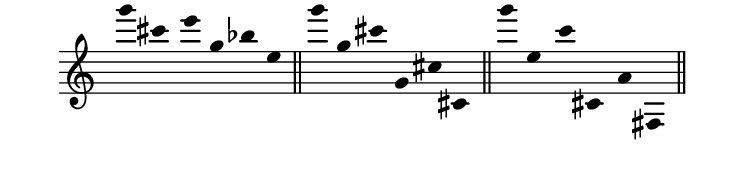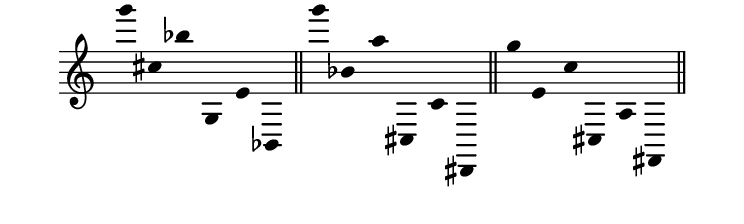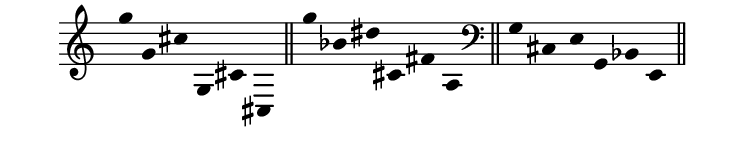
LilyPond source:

\version "2.10.33"

\include "../config/lib.ly"

\score {
  \new Staff \with { \remove "Time_signature_engraver" }{
      \time 6/4
      \override Stem #'transparent = ##t
      \relative c'''' {
        g4 cis, e g, bes e, \bar "||"
        g' g, cis g, cis cis, \bar "||"
        g''' e, c' cis,, a' fis, \bar "||"
        g''' cis,, bes' g,, e' bes, \bar "||"
        g'''' bes,, a' cis,,, c' dis,, \bar "||"
        g''' e, c' cis,, a' fis, \bar "||"
        g''' g, cis g, cis cis, \bar "||"
        g''' bes, dis cis, fis a, \bar "||"
        \clef bass
        g4 cis, e g, bes e, \bar "||"
      }
    }
  \layout {
    \context {
      \Staff \consists "Horizontal_bracket_engraver"
    }
    \context {
      \Score
      \remove "Bar_number_engraver"
    }
  }
}
\paper {
  paper-width = 12.6\cm
  paper-height = 6\cm
  line-width = 13.5\cm
  top-margin = -.1\cm
  left-margin = -1.2\cm
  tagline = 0
  indent = #0
  print-page-number = #'nil
  between-system-padding = -4\cm
}
